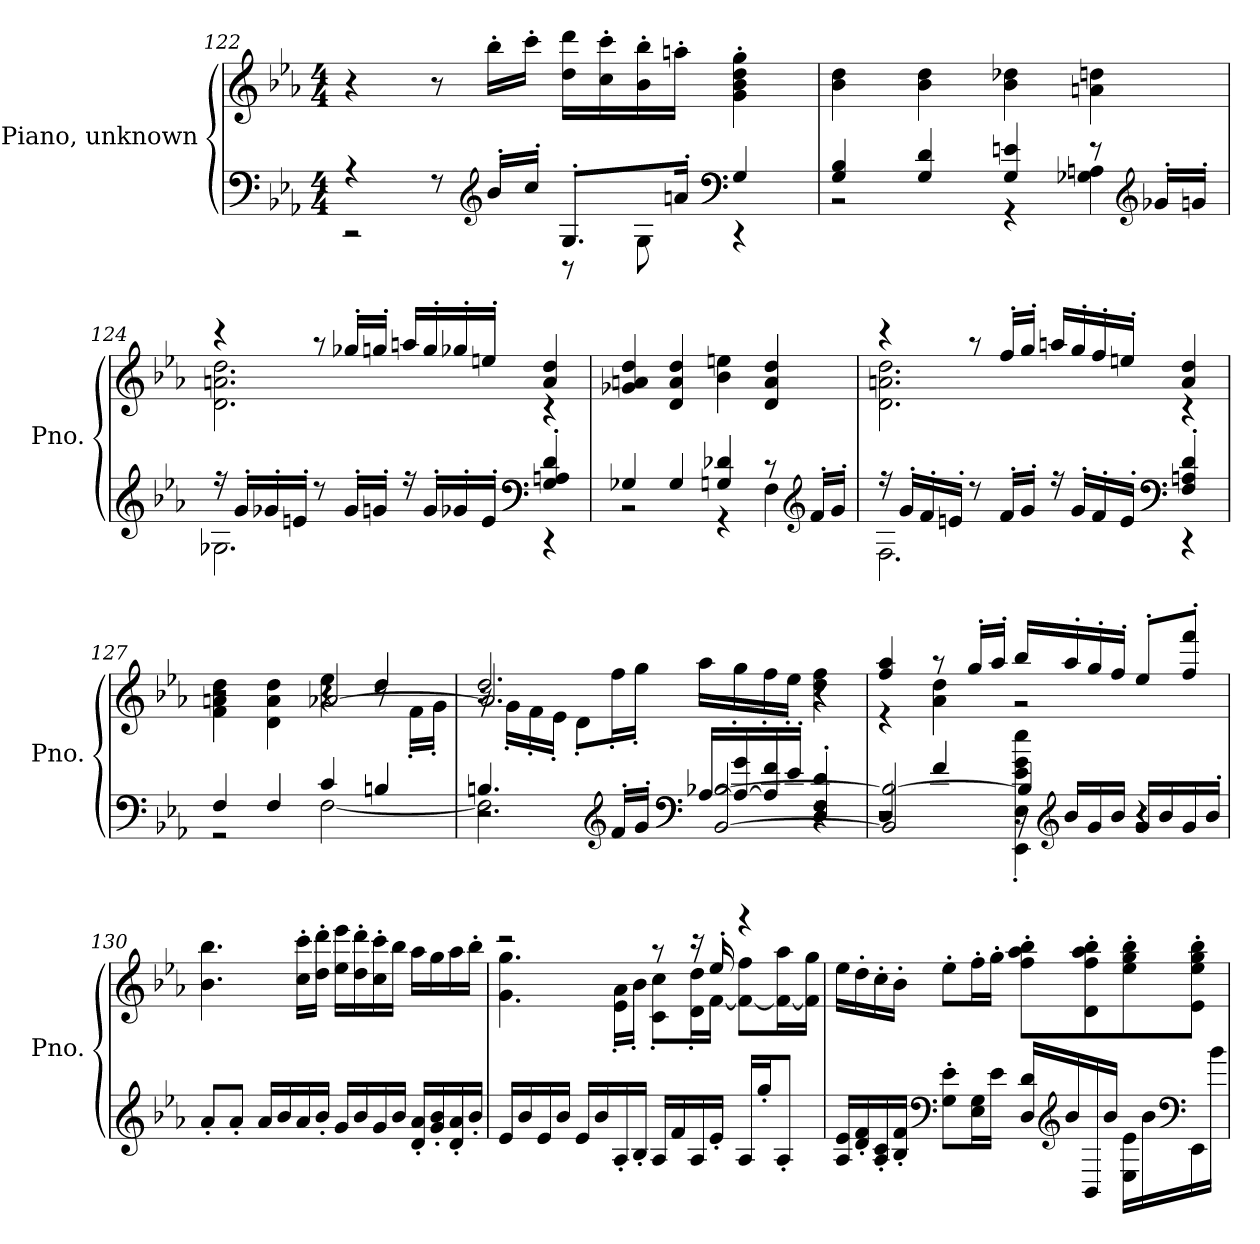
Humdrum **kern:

**kern	**kern
*part1	*part1
*staff2	*staff1
*I"Piano, unknown	*
*I'Pno.	*
*clefF4	*clefG2
*k[b-e-a-]	*k[b-e-a-]
*M4/4	*M4/4
=122	=122
*^	*
4r	2r	4r
8r	.	8r
*clefG2	*	*
16b-'/LL	.	16bb-'\LL
16cc'/JJ	.	16ccc'\JJ
8.G'/L	8r	16dd\ 16ddd\LL
.	.	16cc\' 16ccc\'
.	8G\	16b-\' 16bb-\'
16an'/Jk	.	16aan'\JJ
*clefF4	*	*
4G/	4r	4g\' 4b-\' 4dd\' 4gg\'
!!LO:LB:g=z
=123	=123	=123
4G/ 4B-/	2r	4b-\ 4dd\
4G/ 4d/	.	4b-\ 4dd\
4G/ 4en/	4r	4b-\ 4dd-X\
8r	4G-X\ 4An\	4an\ 4ddn\
*clefG2	*	*
16g-X'/LL	.	.
16gn'/JJ	.	.
=124	=124	=124
*	*	*^
16r	2.G-X\	4r	2.d\ 2.an\ 2.dd\
16g'/LL	.	.	.
16g-X'/	.	.	.
16en'/JJ	.	.	.
8r	.	8r	.
16g-'/LL	.	16gg-X'/LL	.
16gn'/JJ	.	16ggn'/JJ	.
16r	.	16aan/LL	.
16g'/LL	.	16gg'/	.
16g-X'/	.	16gg-X'/	.
16e'/JJ	.	16een'/JJ	.
*clefF4	*	*	*
4G-/' 4An/' 4d/'	4r	4a/ 4dd/	4r
*	*	*v	*v
=125	=125	=125
4G-X/	2r	4g-X/ 4an/ 4dd/
4G-/	.	4d/ 4a/ 4dd/
4Gn/ 4d-X/	4r	4b-\ 4een\
8r	4F\	4d/ 4a/ 4dd/
*clefG2	*	*
16f'/LL	.	.
16g'/JJ	.	.
!!LO:LB:g=z
=126	=126	=126
*	*	*^
16r	2.F\	4r	2.d\ 2.an\ 2.dd\
16g'/LL	.	.	.
16f'/	.	.	.
16en'/JJ	.	.	.
8r	.	8r	.
16f'/LL	.	16ff'/LL	.
16g'/JJ	.	16gg'/JJ	.
16r	.	16aan/LL	.
16g'/LL	.	16gg'/	.
16f'/	.	16ff'/	.
16e'/JJ	.	16een'/JJ	.
*clefF4	*	*	*
4F/' 4An/' 4d/'	4r	4a/ 4dd/	4r
=127	=127	=127	=127
*	*	*	*^
4F/	2r	2r	4f\ 4an\ 4dd\	2r
4F/	.	.	4d\ 4a\ 4dd\	.
4c/	[2F\	4r	4ee-\	[2a-X/
4Bn/	.	4dd/	8r	.
.	.	.	16f'\LL	.
.	.	.	16g'\JJ	.
=128	=128	=128	=128	=128
*	*^	*	*	*
4.Bn/	2.F\]	2r	2.dd/	16r	2.a-/]
.	.	.	.	16g'\LL	.
.	.	.	.	16f'\	.
.	.	.	.	16e-'\JJ	.
.	.	.	.	8d'\L	.
*clefG2	*	*	*	*	*
16f'/LL	.	.	.	16ff'\L	.
16g'/JJ	.	.	.	16gg'\JJ	.
*clefF4	*	*	*	*	*
[16A-/LL	.	[2BB-/ [2B-X/	.	16aa-\LL	.
16A-/_ 16g/	.	.	.	16gg'\	.
16A-/] 16f/	.	.	.	16ff'\	.
16e-'/JJ	.	.	.	16ee-'\JJ	.
4D/' 4F/' 4d/'	4r	.	4r	4dd\ 4ff\	4r
*	*	*	*	*v	*v
!!LO:LB:g=z
=129	=129	=129	=129	=129
4D/	2r	2BB-/] 2B-/_	4ff/ 4aa-/	4r
4f/	.	.	8r	4a-\ 4dd\
.	.	.	16gg'/LL	.
.	.	.	16aa-'/JJ	.
16r	4EE-\' 4E-\' 4e-\' 4g\' 4ee-\'	4B-/]	16bb-/LL	2r
*clefG2	*	*	*	*
16b-/LL	.	.	16aa-'/	.
16g/	.	.	16gg'/	.
16b-/JJ	.	.	16ff'/JJ	.
16g/LL	4r	4r	8ee-'/L	.
16b-/	.	.	.	.
16g/	.	.	8ff/' 8fff/'J	.
16b-'/JJ	.	.	.	.
*v	*v	*v	*	*
*	*v	*v
=130	=130
8a-'/L	4.b-\ 4.bb-\
8a-'/J	.
16a-/LL	.
16b-/	.
16a-/	16cc\' 16ccc\'LL
16b-'/JJ	16dd\' 16ddd\'JJ
16g/LL	16ee-\ 16eee-\LL
16b-/	16dd\' 16ddd\'
16g/	16cc\' 16ccc\'
16b-/JJ	16bb-\JJ
16d/' 16a-/'LL	16aa-\LL
16g/' 16b-/'	16gg\
16d/' 16a-/'	16aa-\
16b-'/JJ	16bb-'\JJ
!!LO:PB:g=z
=131	=131
*	*^
16e-/LL	2r	4.g\ 4.gg\
16b-/	.	.
16e-/	.	.
16b-/JJ	.	.
16e-/LL	.	.
16b-/	.	.
16A-'/	.	16e-\' 16a-\'LL
16B-'/JJ	.	16b-'\JJ
16A-/LL	8r	8c\' 8cc\'L
16f/	.	.
16A-/	16r	16d\' 16dd\'L
16e-'/JJ	16ee-'/	[16f\JJ
16A-/LL	4r	8f\_ 8ff\L
16gg'/J	.	.
8A-'/J	.	16f\_ 16aa-\L
.	.	16f\] 16gg\JJ
*	*v	*v
=132	=132
16A-/ 16e-/LL	16ee-\LL
16d/' 16f/'	16dd'\
16A-/' 16c/'	16cc'\
16B-/' 16f/'JJ	16b-'\JJ
*clefF4	*
8G\' 8e-\'L	8ee-'\L
16E-\ 16G\L	16ff'\L
16e-\JJ	16gg'\JJ
16D/ 16d/LL	8ff\' 8aa-\' 8bb-\'L
*clefG2	*
16b-/	.
16BB-/	8d\' 8ff\' 8aa-\' 8bb-\'
16b-/JJ	.
16E-\ 16e-\LL	8ee-\' 8gg\' 8bb-\'
16b-\	.
*clefF4	*
16EE-\	8e-\' 8ee-\' 8gg\' 8bb-\'J
16b-\JJ	.
=	=
*-	*-
